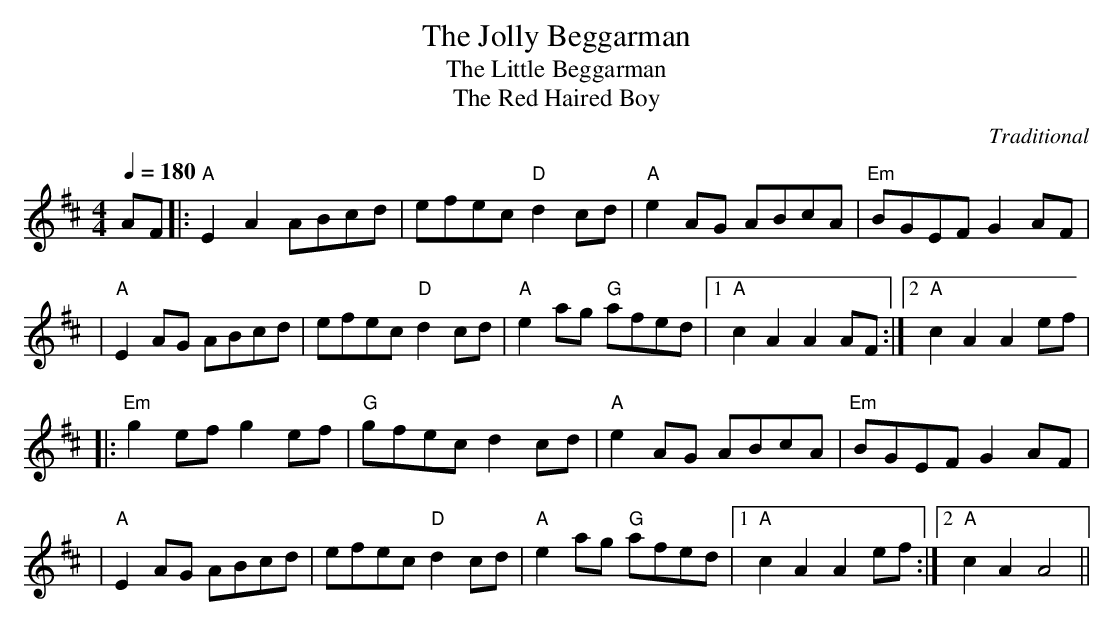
X:1
T:Jolly Beggarman, The
T:Little Beggarman, The
T:Red Haired Boy, The
C:Traditional
L:1/8
Q:1/4=180
M:4/4
K:Amix
AF |: "A" E2 A2 ABcd | efec "D" d2 cd | "A" e2 AG ABcA | "Em" BGEF G2 AF |$
   | "A" E2 AG ABcd | efec "D" d2 cd | "A" e2 ag "G" afed |1 "A" c2 A2 A2 AF :|2 "A" c2 A2 A2 ef |$
   |: "Em" g2 ef g2 ef | "G" gfec d2 cd | "A" e2 AG ABcA | "Em" BGEF G2 AF |$
   | "A" E2 AG ABcd | efec "D" d2 cd | "A" e2 ag "G" afed |1 "A" c2 A2 A2 ef :|2 "A" c2 A2 A4 ||$
